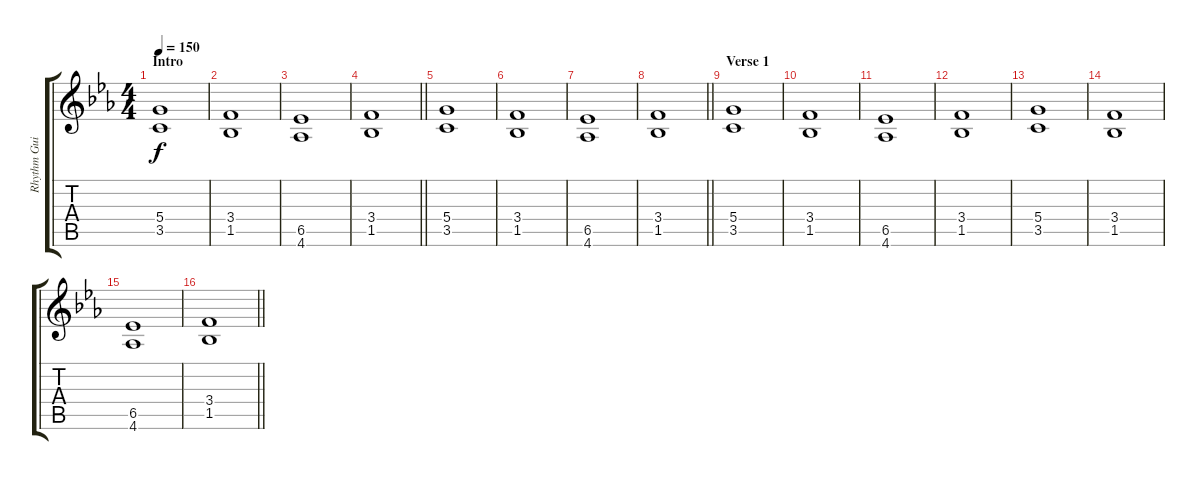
\track ("Rhythm Guitar 1: Patrik Lund" "Rhythm Gui") {instrument distortionguitar}
\staff {score tabs}
\tuning (E4 B3 G3 D3 A2 E2) {hide}
\ts (4 4)
\section ("" "Intro")
\tempo 150
\clef g2
\ks cminor
(5.4 3.5).1{dy f instrument distortionguitar} |
(3.4 1.5).1 |
(6.5 4.6).1 |
\barLineRight lightlight
(3.4 1.5).1 |
(5.4 3.5).1 |
(3.4 1.5).1 |
(6.5 4.6).1 |
\barLineRight lightlight
(3.4 1.5).1 |
\section ("" "Verse 1")
(5.4 3.5).1 |
(3.4 1.5).1 |
(6.5 4.6).1 |
(3.4 1.5).1 |
(5.4 3.5).1 |
(3.4 1.5).1 |
(6.5 4.6).1 |
\barLineRight lightlight
(3.4 1.5).1
